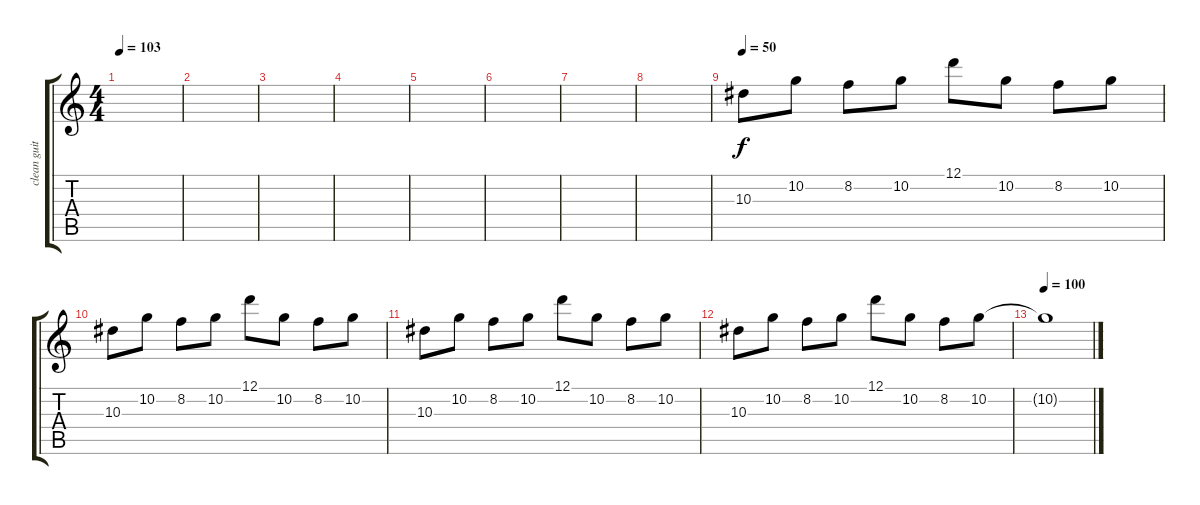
\track ("clean guitar 2" "clean guit") {instrument electricguitarclean}
\staff {score tabs}
\tuning (D4 A3 F3 C3 G2 C2) {hide}
\ts (4 4)
\tempo 103
\clef g2
\ks c
|
|
|
|
|
|
|
|
\tempo 50
10.3.8 10.2.8 8.2.8 10.2.8 12.1.8 10.2.8 8.2.8 10.2.8 |
10.3.8 10.2.8 8.2.8 10.2.8 12.1.8 10.2.8 8.2.8 10.2.8 |
10.3.8 10.2.8 8.2.8 10.2.8 12.1.8 10.2.8 8.2.8 10.2.8 |
10.3.8 10.2.8 8.2.8 10.2.8 12.1.8 10.2.8 8.2.8 10.2.8 |
\tempo 100
10.2{t}.1
